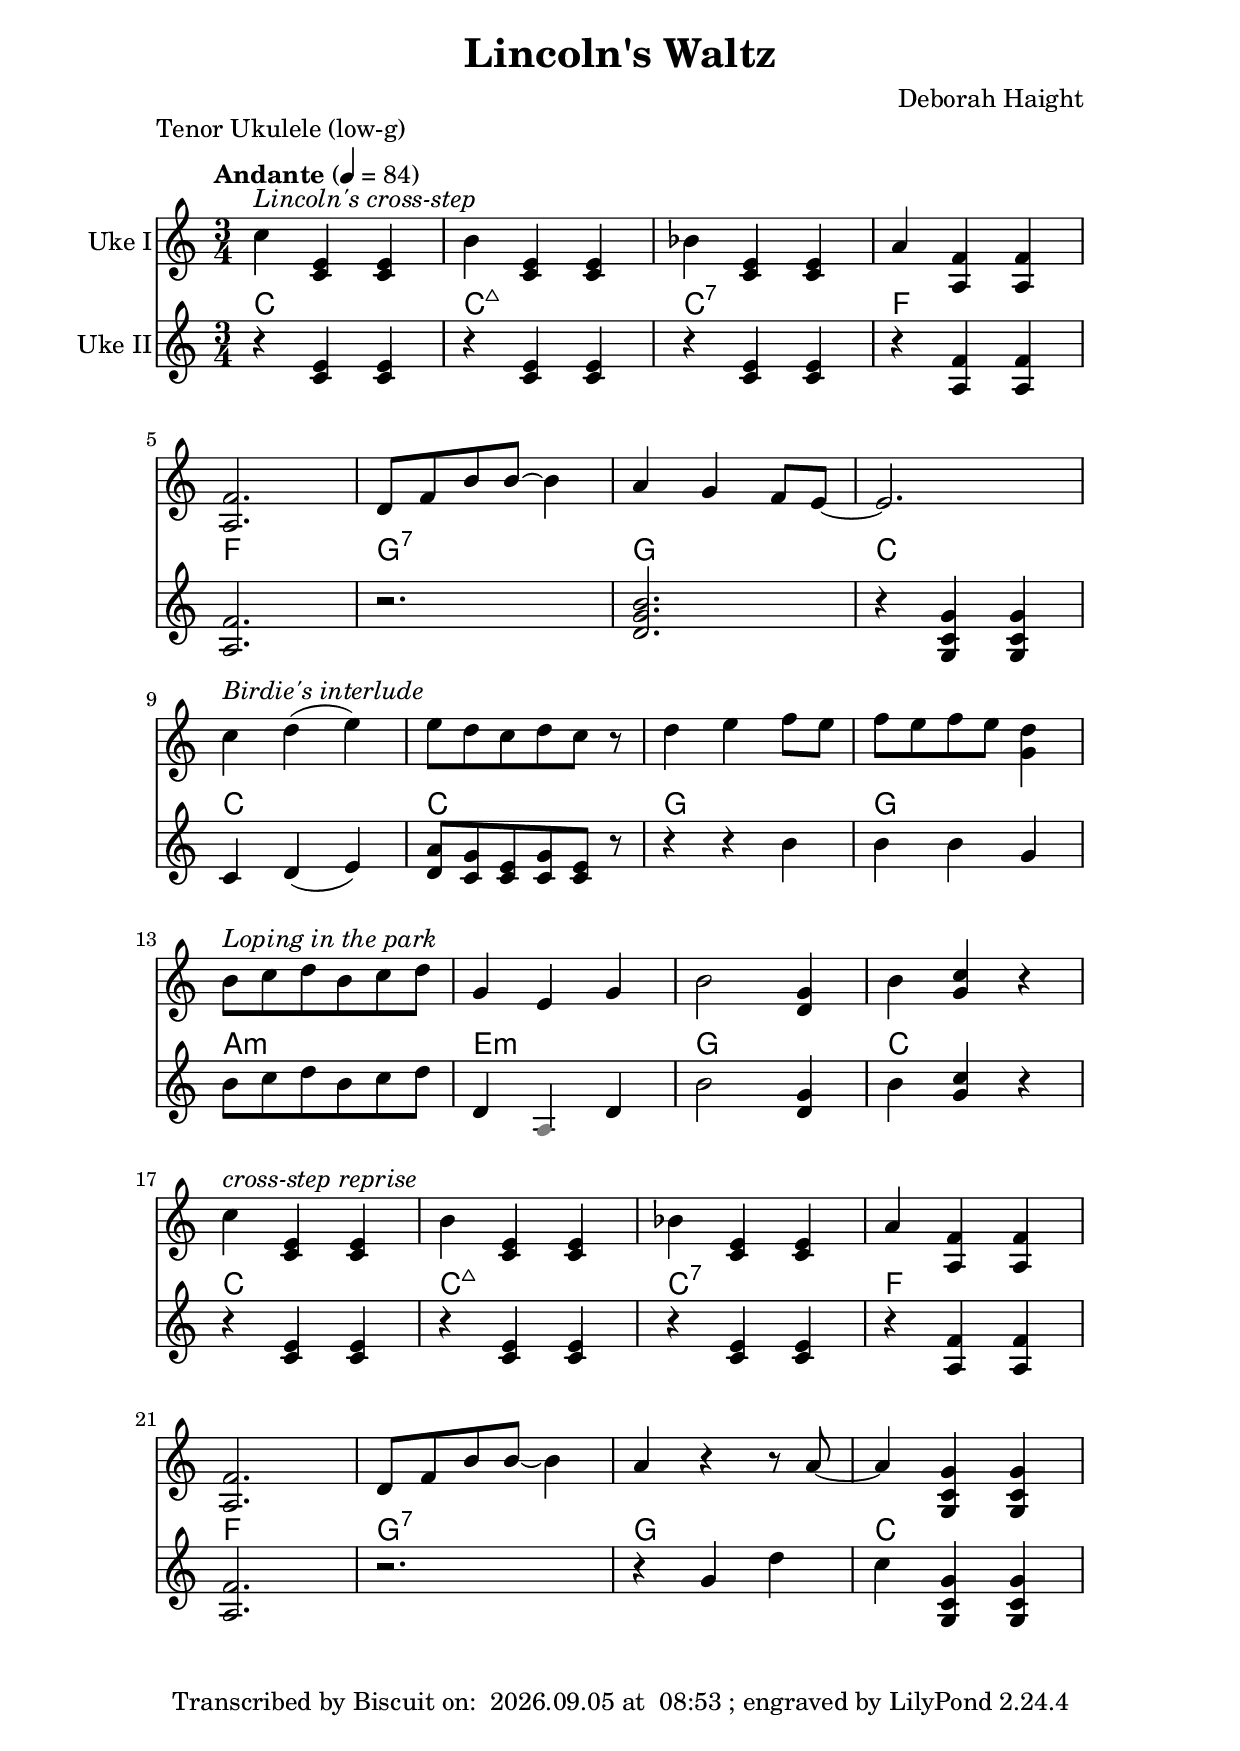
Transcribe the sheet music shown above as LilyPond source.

\version "2.16.2"

date = #(strftime "%Y.%m.%d" (localtime (current-time)))
hour = #(strftime "%H:%M" (localtime (current-time)))
\header {
  title = "Lincoln's Waltz"
  composer = "Deborah Haight"
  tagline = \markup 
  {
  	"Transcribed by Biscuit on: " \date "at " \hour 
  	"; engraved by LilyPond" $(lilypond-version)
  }
}

% ****************************************************************
% paper and global
% ****************************************************************
#(set-global-staff-size 22)		% Default staff-size is 20-point

\paper {
  indent = 0\mm
  line-width = 160\mm
  force-assignment = #""
  line-width = #(- line-width (* mm  3.000000))
}


% ****************************************************************
% the music:
% ****************************************************************
%\include "../fretboards/biscuit-fretboards.ly"
\include "predefined-guitar-fretboards.ly"

verseChords = \chordmode 
{	
      c2. | c2.:maj7 | c2.:7 | f2. | \break
      f2. | g2.:7 | g2. | c2. | \break
      
      c2. |c2. | g2. | g2. | \break
      %a2.:min | c2.:7 | g2. | c2. | \break
      a2.:min | e2.:min | g2. | c2. | \break

      c2. c2.:maj7 | c2.:7 | f2. | \break
      f2. | g2.:7 | g2. | c2.
}



firstUke =
\new Voice = "Uke 1"
{
  c''4^\markup { \italic "Lincoln's cross-step" } <c' e'>4 <c' e'>4 | b'4 <c' e'>4 <c' e'>4 |
  bes'4 <c' e'>4 <c' e'>4  | a'4 <a f'>4 <a f'>4  | \break

  <a f'>2. | d'8 f'8 b'8 b'8~ b'4 | a'4 g'4 f'8 e'8~ | e'2. \break

  % Birdie's interlude
  <c''>4^\markup { \italic "Birdie's interlude" } <d''>4( <e''>4) |
  <e''>8 <d''>8 <c''>8 <d''>8 <c''>8 r8 |
  
  d''4 e''4 <f''>8 e''8|
  <f''>8 e''8 <f''>8 e''8 <g' d''>4 |


  b'8^\markup { \italic "Loping in the park" } c''8 d''8 b'8 c''8 d''8  |
   <g'>4 <e'>4  <g'>4 |

  %c'4 d'4 e'4 | e'8 d'8 c'8 d'8 c'8 r8 |
  b'2 <d' g'>4 | b'4 <g' c''>4  r4 |

  c''4^\markup { \italic "cross-step reprise" } <c' e'>4 <c' e'>4 | b'4 <c' e'>4 <c' e'>4 |
  bes'4 <c' e'>4 <c' e'>4  | a'4 <a f'>4 <a f'>4  | \break

  <a f'>2. | d'8 f'8 b'8 b'8~ b'4 | a'4 r4 r8 a'8~ | <a'>4 <g c' g'>4 <g c' g'>4 \break
}

secondUke =
\new Voice = "Uke 2"
{
  r4 <c' e'>4 <c' e'>4 | r4 <c' e'>4 <c' e'>4 |
  r4 <c' e'>4 <c' e'>4  | r4 <a f'>4 <a f'>4  | \break

  <a f'>2. | r2. | <d' g' b'>2. | r4 <g c' g'>4 <g c' g'>4 \break

  % Birdie's interlude
  <c'>4 <d'>4( <e'>4) |
  <d' a'>8 <c' g'>8 <c' e'>8 <c' g'>8 <c' e'>8 r8 |
  
  r4 r4 <b'>4 |
  <b'>4 <b'>4 <g'>4 |

  b'8 c''8 d''8 b'8 c''8 d''8  |
  <d'>4  <\tweak #'color #grey a>4 
  <d'>4 |
  %b'8 c''8 d''8 b'8 c''8 d''8  | <d' g'>4 e'4 <d' g'>4 |

  %c'4 d'4 e'4 | e'8 d'8 c'8 d'8 c'8 r8 |
  b'2 <d' g'>4 | b'4 <g' c''>4  r4 |

  r4 <c' e'>4 <c' e'>4 | r4 <c' e'>4 <c' e'>4 |
  r4 <c' e'>4 <c' e'>4  | r4 <a f'>4 <a f'>4  | \break

   <a f'>2. | r2. | r4 g'4 d''4 | <c''>4 <g c' g'>4 <g c' g'>4 \break
}


%%%%%%%%%%%%%%%%%%%%%%%%%%%%%%%%%%%%%%%%%%%%%%
\markup { \left-align { \line { Tenor Ukulele (low-g) } } }
  
\score {
<<
	\new Voice = "Ukulele I"
	{
		\tempo "Andante" 4 = 84

		%NOT \relative c'
		{
			\numericTimeSignature
			\time 3/4
			{
				%\new Staff = "melodyStaff"
				{
					{
						\key c \major	
					    %\set Staff.midiInstrument = #"ukulele"
					    \set Staff.midiInstrument = #"harpsichord"
					    \set Staff.instrumentName = #"Uke I"
					    
						{
						    \firstUke
						}
					}
				}
			}
			\break

		}
	}

	\new ChordNames 
	{
		%\with { midiInstrument = #"acoustic guitar (nylon)" }
		\time 3/4
		{
		    \verseChords
		}	
	}
	
	\new Voice = "Ukulele II"
	{
		{
			\numericTimeSignature
			\time 3/4
			{
%				% Add an empty staff below the default one
%				%\new Staff = "harmonyStaff"
%				{
%				    \repeat unfold 18 { s1 }		
%				}
				%\set Staff.midiInstrument = #"acoustic guitar (nylon)"
				\set Staff.midiInstrument = #"cello"
				\set Staff.instrumentName = #"Uke II"
				\secondUke
			}
			\break

		}
	}
  

	% Enable this to write the notes of each chord on a new staff below the melody staff
	%\new Staff \chorusChords
>>

  \layout { 
  	indent = 0.0\cm
  }
  \midi {}
} 



% ****************************************************************
% ****************************************************************